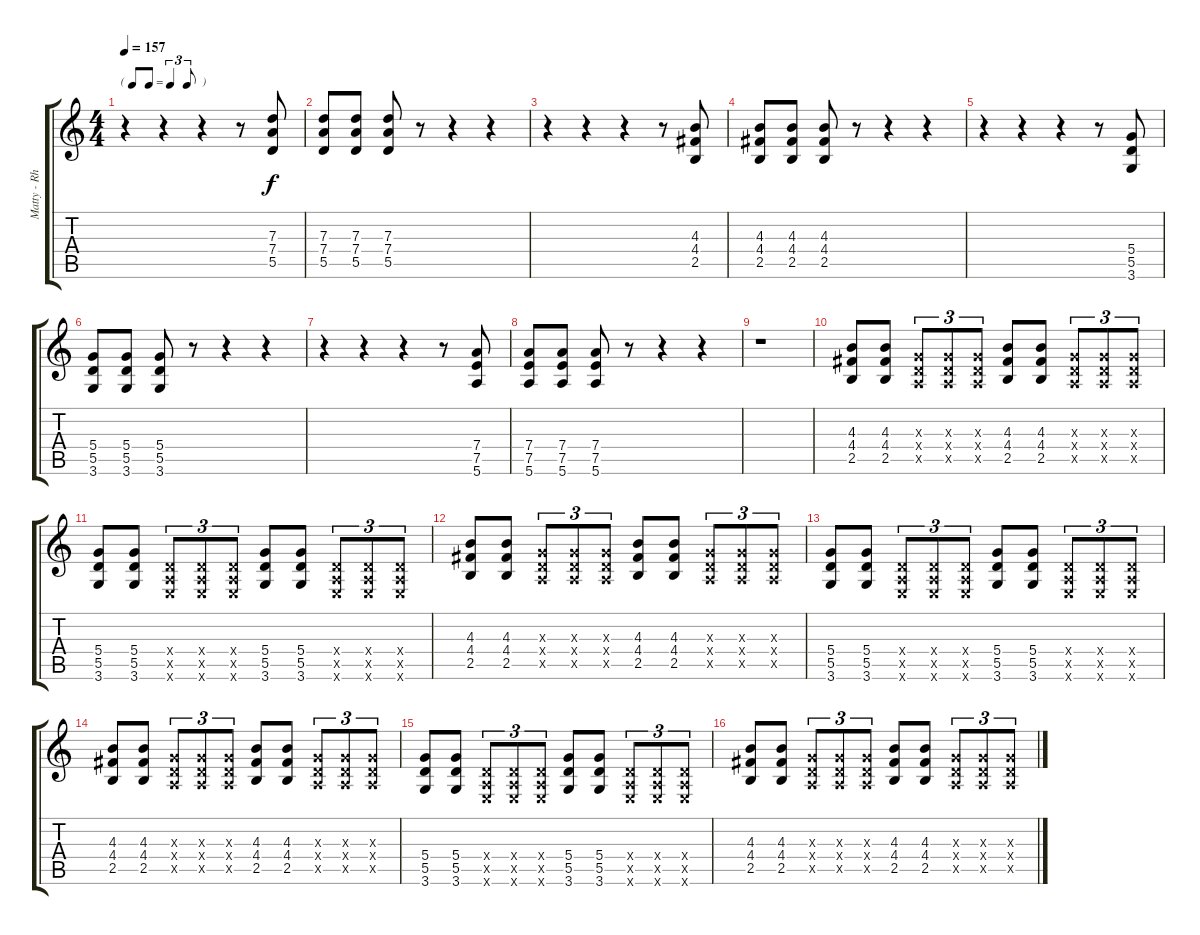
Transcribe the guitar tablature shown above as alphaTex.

\track ("Matty - Rhythm Guitar" "Matty - Rh") {instrument distortionguitar}
\staff {score tabs}
\tuning (E4 B3 G3 D3 A2 E2) {hide}
\ts (4 4)
\tf triplet8th
\tempo 157
\clef g2
\ks c
r.4{dy f} r.4 r.4 r.8 (7.3 7.4 5.5).8 |
(7.3 7.4 5.5).8 (7.3 7.4 5.5).8 (7.3 7.4 5.5).8 r.8 r.4 r.4 |
r.4 r.4 r.4 r.8 (4.3 4.4 2.5).8 |
(4.3 4.4 2.5).8 (4.3 4.4 2.5).8 (4.3 4.4 2.5).8 r.8 r.4 r.4 |
r.4 r.4 r.4 r.8 (5.4 5.5 3.6).8 |
(5.4 5.5 3.6).8 (5.4 5.5 3.6).8 (5.4 5.5 3.6).8 r.8 r.4 r.4 |
r.4 r.4 r.4 r.8 (7.4 7.5 5.6).8 |
(7.4 7.5 5.6).8 (7.4 7.5 5.6).8 (7.4 7.5 5.6).8 r.8 r.4 r.4 |
r.1 |
(4.3 4.4 2.5).8 (4.3 4.4 2.5).8 (0.3{x} 0.4{x} 0.5{x}).8{tu (3 2)} (0.3{x} 0.4{x} 0.5{x}).8{tu (3 2)} (0.3{x} 0.4{x} 0.5{x}).8{tu (3 2)} (4.3 4.4 2.5).8 (4.3 4.4 2.5).8 (0.3{x} 0.4{x} 0.5{x}).8{tu (3 2)} (0.3{x} 0.4{x} 0.5{x}).8{tu (3 2)} (0.3{x} 0.4{x} 0.5{x}).8{tu (3 2)} |
(5.4 5.5 3.6).8 (5.4 5.5 3.6).8 (0.4{x} 0.5{x} 0.6{x}).8{tu (3 2)} (0.4{x} 0.5{x} 0.6{x}).8{tu (3 2)} (0.4{x} 0.5{x} 0.6{x}).8{tu (3 2)} (5.4 5.5 3.6).8 (5.4 5.5 3.6).8 (0.4{x} 0.5{x} 0.6{x}).8{tu (3 2)} (0.4{x} 0.5{x} 0.6{x}).8{tu (3 2)} (0.4{x} 0.5{x} 0.6{x}).8{tu (3 2)} |
(4.3 4.4 2.5).8 (4.3 4.4 2.5).8 (0.3{x} 0.4{x} 0.5{x}).8{tu (3 2)} (0.3{x} 0.4{x} 0.5{x}).8{tu (3 2)} (0.3{x} 0.4{x} 0.5{x}).8{tu (3 2)} (4.3 4.4 2.5).8 (4.3 4.4 2.5).8 (0.3{x} 0.4{x} 0.5{x}).8{tu (3 2)} (0.3{x} 0.4{x} 0.5{x}).8{tu (3 2)} (0.3{x} 0.4{x} 0.5{x}).8{tu (3 2)} |
(5.4 5.5 3.6).8 (5.4 5.5 3.6).8 (0.4{x} 0.5{x} 0.6{x}).8{tu (3 2)} (0.4{x} 0.5{x} 0.6{x}).8{tu (3 2)} (0.4{x} 0.5{x} 0.6{x}).8{tu (3 2)} (5.4 5.5 3.6).8 (5.4 5.5 3.6).8 (0.4{x} 0.5{x} 0.6{x}).8{tu (3 2)} (0.4{x} 0.5{x} 0.6{x}).8{tu (3 2)} (0.4{x} 0.5{x} 0.6{x}).8{tu (3 2)} |
(4.3 4.4 2.5).8 (4.3 4.4 2.5).8 (0.3{x} 0.4{x} 0.5{x}).8{tu (3 2)} (0.3{x} 0.4{x} 0.5{x}).8{tu (3 2)} (0.3{x} 0.4{x} 0.5{x}).8{tu (3 2)} (4.3 4.4 2.5).8 (4.3 4.4 2.5).8 (0.3{x} 0.4{x} 0.5{x}).8{tu (3 2)} (0.3{x} 0.4{x} 0.5{x}).8{tu (3 2)} (0.3{x} 0.4{x} 0.5{x}).8{tu (3 2)} |
(5.4 5.5 3.6).8 (5.4 5.5 3.6).8 (0.4{x} 0.5{x} 0.6{x}).8{tu (3 2)} (0.4{x} 0.5{x} 0.6{x}).8{tu (3 2)} (0.4{x} 0.5{x} 0.6{x}).8{tu (3 2)} (5.4 5.5 3.6).8 (5.4 5.5 3.6).8 (0.4{x} 0.5{x} 0.6{x}).8{tu (3 2)} (0.4{x} 0.5{x} 0.6{x}).8{tu (3 2)} (0.4{x} 0.5{x} 0.6{x}).8{tu (3 2)} |
(4.3 4.4 2.5).8 (4.3 4.4 2.5).8 (0.3{x} 0.4{x} 0.5{x}).8{tu (3 2)} (0.3{x} 0.4{x} 0.5{x}).8{tu (3 2)} (0.3{x} 0.4{x} 0.5{x}).8{tu (3 2)} (4.3 4.4 2.5).8 (4.3 4.4 2.5).8 (0.3{x} 0.4{x} 0.5{x}).8{tu (3 2)} (0.3{x} 0.4{x} 0.5{x}).8{tu (3 2)} (0.3{x} 0.4{x} 0.5{x}).8{tu (3 2)}
